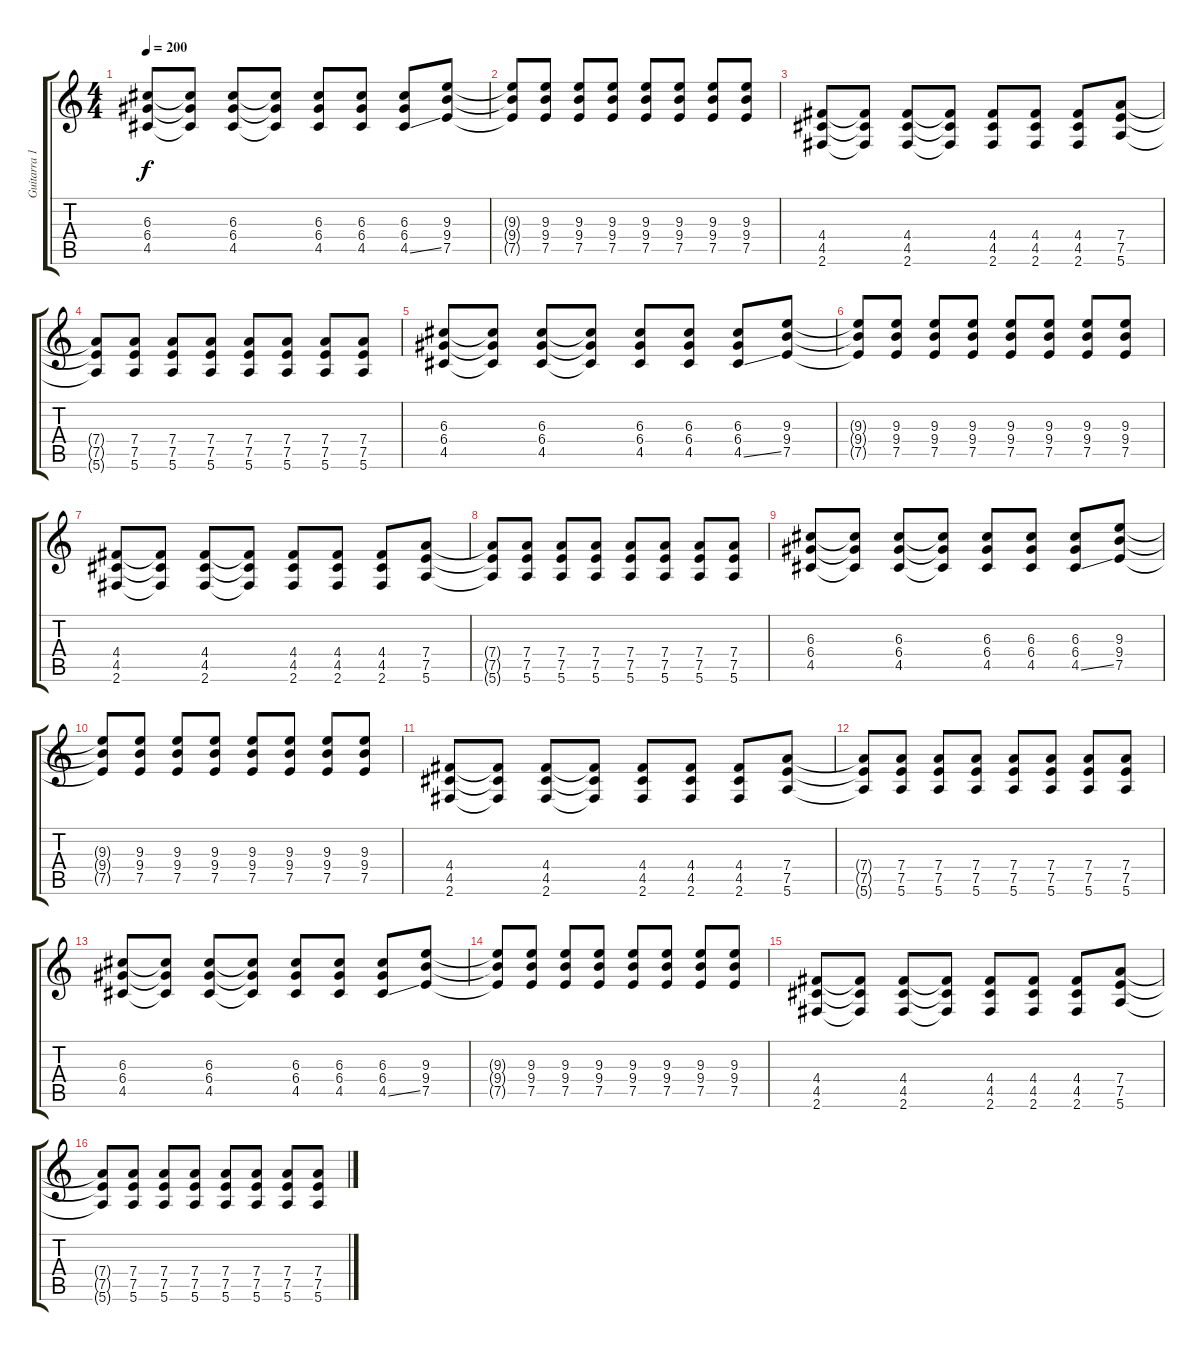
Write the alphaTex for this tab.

\track ("Guitarra 1 | Phillipe  " "Guitarra 1") {instrument distortionguitar}
\staff {score tabs}
\tuning (E4 B3 G3 D3 A2 E2) {hide}
\ts (4 4)
\tempo 200
\clef g2
\ks c
(6.3 6.4 4.5).8{dy f} (6.3{t} 6.4{t} 4.5{t}).8 (6.3 6.4 4.5).8 (6.3{t} 6.4{t} 4.5{t}).8 (6.3 6.4 4.5).8 (6.3 6.4 4.5).8 (6.3 6.4 4.5{ss}).8 (9.3 9.4 7.5).8 |
(9.3{t} 9.4{t} 7.5{t}).8 (9.3 9.4 7.5).8 (9.3 9.4 7.5).8 (9.3 9.4 7.5).8 (9.3 9.4 7.5).8 (9.3 9.4 7.5).8 (9.3 9.4 7.5).8 (9.3 9.4 7.5).8 |
(4.4 4.5 2.6).8 (4.4{t} 4.5{t} 2.6{t}).8 (4.4 4.5 2.6).8 (4.4{t} 4.5{t} 2.6{t}).8 (4.4 4.5 2.6).8 (4.4 4.5 2.6).8 (4.4 4.5 2.6).8 (7.4 7.5 5.6).8 |
(7.4{t} 7.5{t} 5.6{t}).8 (7.4 7.5 5.6).8 (7.4 7.5 5.6).8 (7.4 7.5 5.6).8 (7.4 7.5 5.6).8 (7.4 7.5 5.6).8 (7.4 7.5 5.6).8 (7.4 7.5 5.6).8 |
(6.3 6.4 4.5).8 (6.3{t} 6.4{t} 4.5{t}).8 (6.3 6.4 4.5).8 (6.3{t} 6.4{t} 4.5{t}).8 (6.3 6.4 4.5).8 (6.3 6.4 4.5).8 (6.3 6.4 4.5{ss}).8 (9.3 9.4 7.5).8 |
(9.3{t} 9.4{t} 7.5{t}).8 (9.3 9.4 7.5).8 (9.3 9.4 7.5).8 (9.3 9.4 7.5).8 (9.3 9.4 7.5).8 (9.3 9.4 7.5).8 (9.3 9.4 7.5).8 (9.3 9.4 7.5).8 |
(4.4 4.5 2.6).8 (4.4{t} 4.5{t} 2.6{t}).8 (4.4 4.5 2.6).8 (4.4{t} 4.5{t} 2.6{t}).8 (4.4 4.5 2.6).8 (4.4 4.5 2.6).8 (4.4 4.5 2.6).8 (7.4 7.5 5.6).8 |
(7.4{t} 7.5{t} 5.6{t}).8 (7.4 7.5 5.6).8 (7.4 7.5 5.6).8 (7.4 7.5 5.6).8 (7.4 7.5 5.6).8 (7.4 7.5 5.6).8 (7.4 7.5 5.6).8 (7.4 7.5 5.6).8 |
(6.3 6.4 4.5).8 (6.3{t} 6.4{t} 4.5{t}).8 (6.3 6.4 4.5).8 (6.3{t} 6.4{t} 4.5{t}).8 (6.3 6.4 4.5).8 (6.3 6.4 4.5).8 (6.3 6.4 4.5{ss}).8 (9.3 9.4 7.5).8 |
(9.3{t} 9.4{t} 7.5{t}).8 (9.3 9.4 7.5).8 (9.3 9.4 7.5).8 (9.3 9.4 7.5).8 (9.3 9.4 7.5).8 (9.3 9.4 7.5).8 (9.3 9.4 7.5).8 (9.3 9.4 7.5).8 |
(4.4 4.5 2.6).8 (4.4{t} 4.5{t} 2.6{t}).8 (4.4 4.5 2.6).8 (4.4{t} 4.5{t} 2.6{t}).8 (4.4 4.5 2.6).8 (4.4 4.5 2.6).8 (4.4 4.5 2.6).8 (7.4 7.5 5.6).8 |
(7.4{t} 7.5{t} 5.6{t}).8 (7.4 7.5 5.6).8 (7.4 7.5 5.6).8 (7.4 7.5 5.6).8 (7.4 7.5 5.6).8 (7.4 7.5 5.6).8 (7.4 7.5 5.6).8 (7.4 7.5 5.6).8 |
(6.3 6.4 4.5).8 (6.3{t} 6.4{t} 4.5{t}).8 (6.3 6.4 4.5).8 (6.3{t} 6.4{t} 4.5{t}).8 (6.3 6.4 4.5).8 (6.3 6.4 4.5).8 (6.3 6.4 4.5{ss}).8 (9.3 9.4 7.5).8 |
(9.3{t} 9.4{t} 7.5{t}).8 (9.3 9.4 7.5).8 (9.3 9.4 7.5).8 (9.3 9.4 7.5).8 (9.3 9.4 7.5).8 (9.3 9.4 7.5).8 (9.3 9.4 7.5).8 (9.3 9.4 7.5).8 |
(4.4 4.5 2.6).8 (4.4{t} 4.5{t} 2.6{t}).8 (4.4 4.5 2.6).8 (4.4{t} 4.5{t} 2.6{t}).8 (4.4 4.5 2.6).8 (4.4 4.5 2.6).8 (4.4 4.5 2.6).8 (7.4 7.5 5.6).8 |
(7.4{t} 7.5{t} 5.6{t}).8 (7.4 7.5 5.6).8 (7.4 7.5 5.6).8 (7.4 7.5 5.6).8 (7.4 7.5 5.6).8 (7.4 7.5 5.6).8 (7.4 7.5 5.6).8 (7.4 7.5 5.6).8
